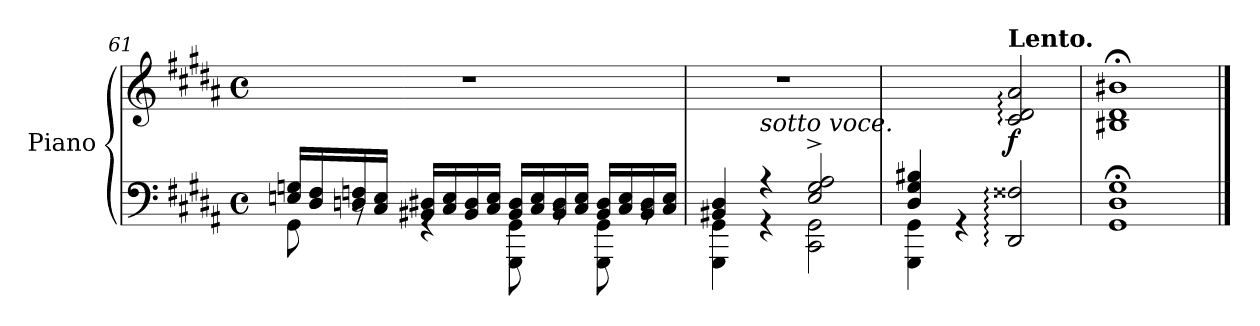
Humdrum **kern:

**kern	**kern	**dynam
*part1	*part1	*part1
*staff2	*staff1	*staff1/2
*I"Piano	*	*
*I'Pno.	*	*
!!LO:LB:g=z
*clefF4	*clefG2	*
*k[f#c#g#d#a#]	*k[f#c#g#d#a#]	*
*M4/4	*M4/4	*
*met(c)	*met(c)	*
=61	=61	=61
*^	*	*
16En/ 16Gn/LL	8GG#\	1r	.
16D#/ 16F#/	.	.	.
16Dn/ 16Fn/	8rBB	.	.
16C#/ 16E/JJ	.	.	.
16BB#X/ 16D#X/LL	4rGG	.	.
16C#/ 16E/	.	.	.
16BB#/ 16D#/	.	.	.
16C#/ 16E/JJ	.	.	.
16BB#/ 16D#/LL	8GGG#\ 8GG#\	.	.
16C#/ 16E/	.	.	.
16BB#/ 16D#/	8rBB	.	.
16C#/ 16E/JJ	.	.	.
16BB#/ 16D#/LL	8GGG#\ 8GG#\	.	.
16C#/ 16E/	.	.	.
16BB#/ 16D#/	8rBB	.	.
16C#/ 16E/JJ	.	.	.
=62	=62	=62	=62
4BB#X/ 4D#/	4GGG#\ 4GG#\	1r	.
!LO:TX:a:i:t=sotto voce.	!	!	!
4r	4rGG	.	.
2E/^ 2G#/^ 2A#/^	2CC#\ 2GG#\	.	.
=63	=63	=63	=63
4D#/ 4G#/ 4B#X/	4GGG#\ 4GG#\	2ryy	.
4ryy	4rGG	.	.
!	!	!LO:TX:a:B:t=Lento.	!
!	!	!	!LO:DY:b
2DD#/: 2F##X/:	2ryy	2c#/: 2d#/: 2a#/:	f
*v	*v	*	*
=64	=64	=64
1GG#;< 1D#;< 1G#;<	1B#X;< 1d#;< 1b#X;<	.
==	==	==
*-	*-	*-
